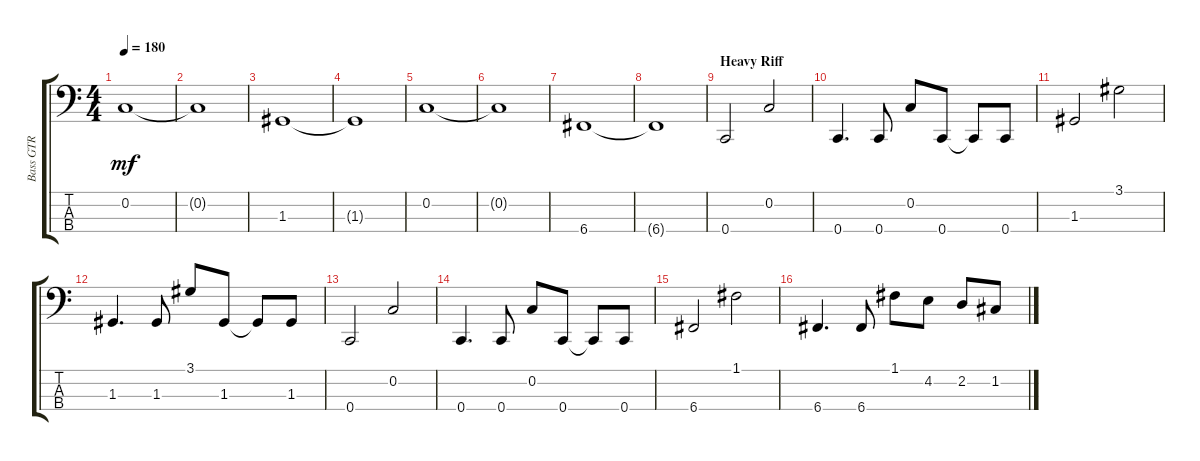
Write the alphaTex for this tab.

\track ("Bass GTR" "Bass GTR") {instrument electricbassfinger}
\staff {score tabs}
\tuning (F2 C2 G1 C1) {hide}
\ts (4 4)
\tempo 180
\clef f4
\ks aminor
0.2.1{dy mf} |
0.2{t}.1 |
1.3.1 |
1.3{t}.1 |
0.2.1 |
0.2{t}.1 |
6.4.1 |
6.4{t}.1 |
\section ("" "Heavy Riff")
0.4.2 0.2.2 |
0.4.4{d} 0.4.8 0.2.8 0.4.8 0.4{t}.8 0.4.8 |
1.3.2 3.1.2 |
1.3.4{d} 1.3.8 3.1.8 1.3.8 1.3{t}.8 1.3.8 |
0.4.2 0.2.2 |
0.4.4{d} 0.4.8 0.2.8 0.4.8 0.4{t}.8 0.4.8 |
6.4.2 1.1.2 |
6.4.4{d} 6.4.8 1.1.8 4.2.8 2.2.8 1.2.8
